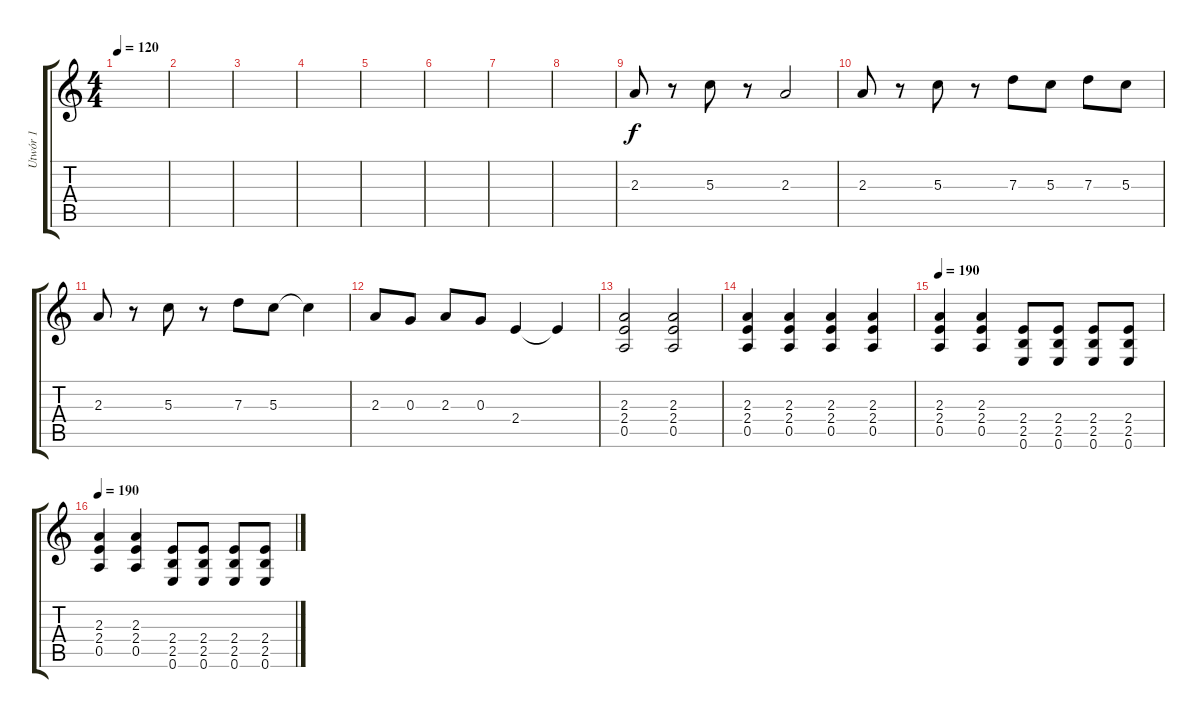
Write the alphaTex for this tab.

\track ("Utwór 1" "Utwór 1") {instrument distortionguitar}
\staff {score tabs}
\tuning (E4 B3 G3 D3 A2 E2) {hide}
\ts (4 4)
\tempo 120
\clef g2
\ks c
|
|
|
|
|
|
|
|
2.3.8 r.8 5.3.8 r.8 2.3.2 |
2.3.8 r.8 5.3.8 r.8 7.3.8 5.3.8 7.3.8 5.3.8 |
2.3.8 r.8 5.3.8 r.8 7.3.8 5.3.8 5.3{t}.4 |
2.3.8 0.3.8 2.3.8 0.3.8 2.4.4 2.4{t}.4 |
(2.3 2.4 0.5).2 (2.3 2.4 0.5).2 |
(2.3 2.4 0.5).4 (2.3 2.4 0.5).4 (2.3 2.4 0.5).4 (2.3 2.4 0.5).4 |
\tempo 190
(2.3 2.4 0.5).4 (2.3 2.4 0.5).4 (2.4 2.5 0.6).8 (2.4 2.5 0.6).8 (2.4 2.5 0.6).8 (2.4 2.5 0.6).8 |
\tempo 190
(2.3 2.4 0.5).4 (2.3 2.4 0.5).4 (2.4 2.5 0.6).8 (2.4 2.5 0.6).8 (2.4 2.5 0.6).8 (2.4 2.5 0.6).8
